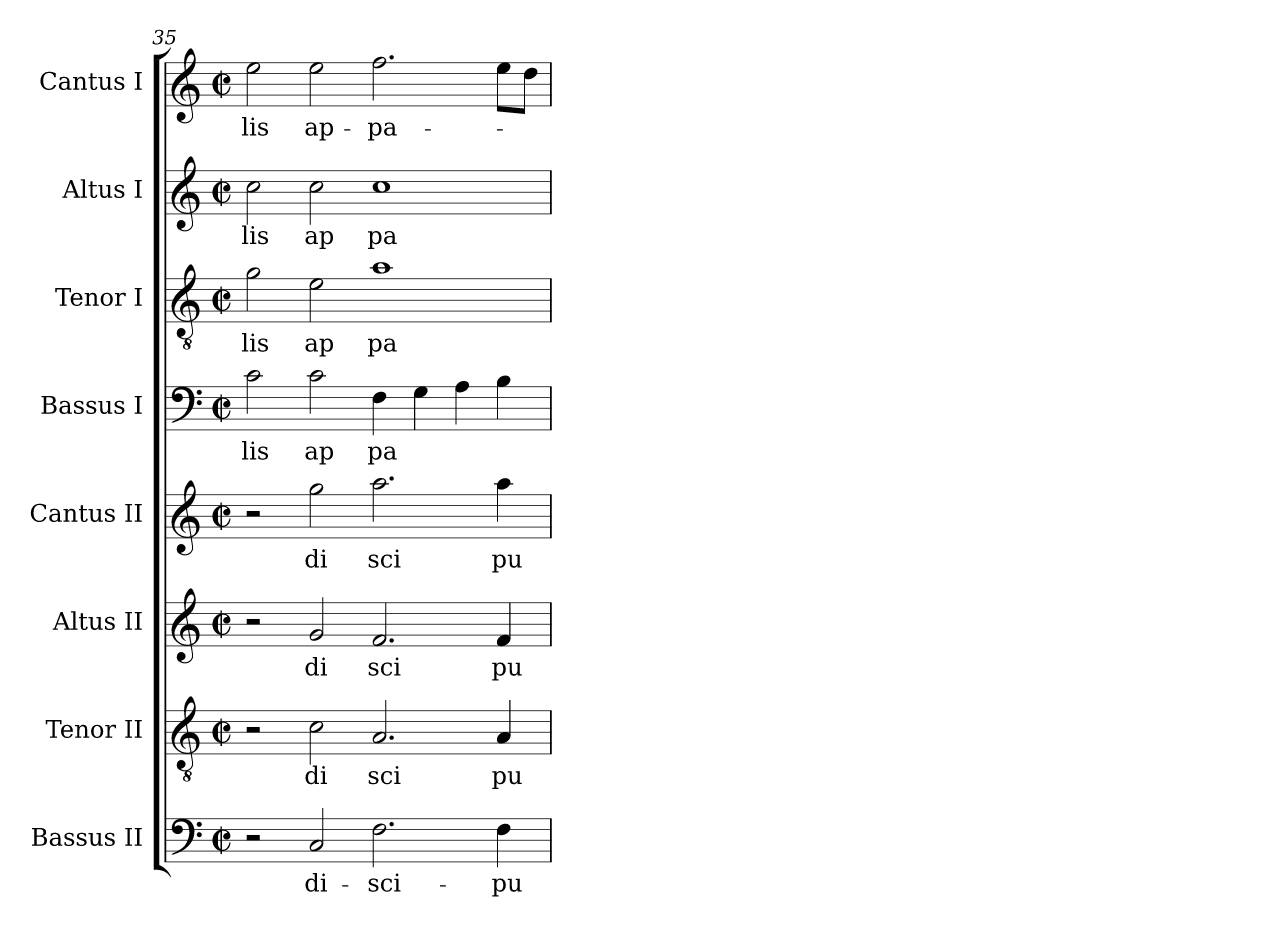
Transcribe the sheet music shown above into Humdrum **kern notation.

**kern	**text	**kern	**text	**kern	**text	**kern	**text	**kern	**text	**kern	**text	**kern	**text	**kern	**text
*part8	*part8	*part7	*part7	*part6	*part6	*part5	*part5	*part4	*part4	*part3	*part3	*part2	*part2	*part1	*part1
*staff8	*staff8	*staff7	*staff7	*staff6	*staff6	*staff5	*staff5	*staff4	*staff4	*staff3	*staff3	*staff2	*staff2	*staff1	*staff1
*I"Bassus II	*	*I"Tenor II	*	*I"Altus II	*	*I"Cantus II	*	*I"Bassus I	*	*I"Tenor I	*	*I"Altus I	*	*I"Cantus I	*
*clefF4	*	*clefGv2	*	*clefG2	*	*clefG2	*	*clefF4	*	*clefGv2	*	*clefG2	*	*clefG2	*
*M2/2	*	*M2/2	*	*M2/2	*	*M2/2	*	*M2/2	*	*M2/2	*	*M2/2	*	*M2/2	*
*met(c|)	*	*met(c|)	*	*met(c|)	*	*met(c|)	*	*met(c|)	*	*met(c|)	*	*met(c|)	*	*met(c|)	*
=35	=35	=35	=35	=35	=35	=35	=35	=35	=35	=35	=35	=35	=35	=35	=35
!	!	!	!	!	!	!	!	!	!LO:LY:b:cj	!	!LO:LY:b:cj	!	!LO:LY:b:cj	!	!LO:LY:b:cj
2r	.	2r	.	2r	.	2r	.	2c\	lis	2g\	lis	2cc\	lis	2ee\	-lis
!	!LO:LY:b:cj	!	!LO:LY:b:cj	!	!LO:LY:b:cj	!	!LO:LY:b:cj	!	!LO:LY:b:cj	!	!LO:LY:b:cj	!	!LO:LY:b:cj	!	!LO:LY:b:cj
2C/	di-	2c\	di	2g/	di	2gg\	di	2c\	ap	2e\	ap	2cc\	ap	2ee\	ap-
!	!LO:LY:b:cj	!	!LO:LY:b:cj	!	!LO:LY:b:cj	!	!LO:LY:b:cj	!	!LO:LY:b	!	!LO:LY:b:cj	!	!LO:LY:b:cj	!	!LO:LY:b:cj
2.F\	-sci-	2.A/	sci	2.f/	sci	2.aa\	sci	4F\	pa	1a	pa	1cc	pa	2.ff\	-pa-
.	.	.	.	.	.	.	.	4G\	.	.	.	.	.	.	.
.	.	.	.	.	.	.	.	4A\	.	.	.	.	.	.	.
!	!LO:LY:b:cj	!	!LO:LY:b:cj	!	!LO:LY:b:cj	!	!LO:LY:b:cj	!	!	!	!	!	!	!	!
4F\	-pu-	4A/	pu	4f/	pu	4aa\	pu	4B\	.	.	.	.	.	8ee\L	.
.	.	.	.	.	.	.	.	.	.	.	.	.	.	8dd\J	.
=	=	=	=	=	=	=	=	=	=	=	=	=	=	=	=
*-	*-	*-	*-	*-	*-	*-	*-	*-	*-	*-	*-	*-	*-	*-	*-
